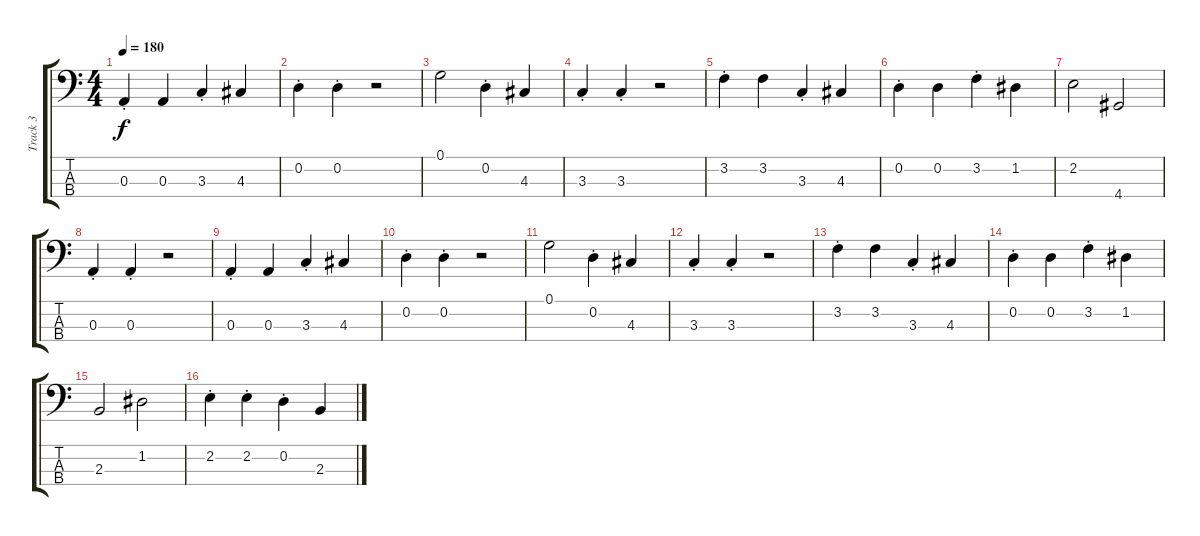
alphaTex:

\track ("Track 3" "Track 3") {instrument electricbasspick}
\staff {score tabs}
\tuning (G2 D2 A1 E1) {hide}
\ts (4 4)
\tempo 180
\clef f4
\ks c
0.3{st}.4{dy f} 0.3.4 3.3{st}.4 4.3.4 |
0.2{st}.4 0.2{st}.4 r.2 |
0.1.2 0.2{st}.4 4.3.4 |
3.3{st}.4 3.3{st}.4 r.2 |
3.2{st}.4 3.2.4 3.3{st}.4 4.3.4 |
0.2{st}.4 0.2.4 3.2{st}.4 1.2.4 |
2.2.2 4.4.2 |
0.3{st}.4 0.3{st}.4 r.2 |
0.3{st}.4 0.3.4 3.3{st}.4 4.3.4 |
0.2{st}.4 0.2{st}.4 r.2 |
0.1.2 0.2{st}.4 4.3.4 |
3.3{st}.4 3.3{st}.4 r.2 |
3.2{st}.4 3.2.4 3.3{st}.4 4.3.4 |
0.2{st}.4 0.2.4 3.2{st}.4 1.2.4 |
2.3.2 1.2.2 |
2.2{st}.4 2.2{st}.4 0.2{st}.4 2.3.4
